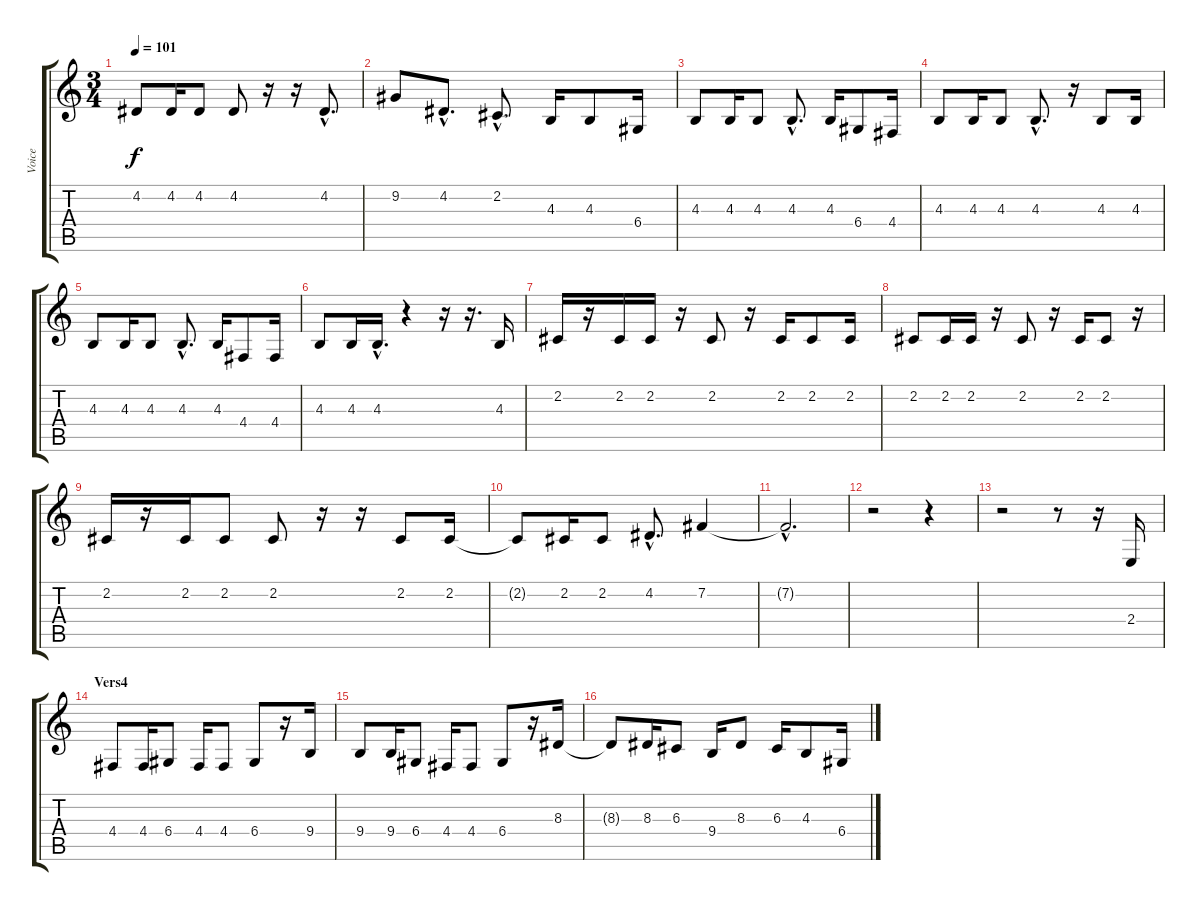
\track ("Voice" "Voice") {instrument oboe}
\staff {score tabs}
\tuning (E4 B3 G3 D3 A2 E2) {hide}
\ts (3 4)
\tempo 101
\clef g2
\ks c
4.2.8{dy f} 4.2.16 4.2.8 4.2.8 r.16 r.16 4.2{hac}.8{d} |
9.2.8 4.2{hac}.8{d} 2.2{hac}.8{d} 4.3.16 4.3.8 6.4.16 |
4.3.8 4.3.16 4.3.8 4.3{hac}.8{d} 4.3.16 6.4.8 4.4.16 |
4.3.8 4.3.16 4.3.8 4.3{hac}.8{d} r.16 4.3.8 4.3.16 |
4.3.8 4.3.16 4.3.8 4.3{hac}.8{d} 4.3.16 4.4.8 4.4.16 |
4.3.8 4.3.16 4.3{hac}.16{d} r.4 r.16 r.16{d} 4.3.16 |
2.2.16 r.16 2.2.16 2.2.16 r.16 2.2.8 r.16 2.2.16 2.2.8 2.2.16 |
2.2.8 2.2.16 2.2.16 r.16 2.2.8 r.16 2.2.16 2.2.8 r.16 |
2.2.16 r.16 2.2.16 2.2.8 2.2.8 r.16 r.16 2.2.8 2.2.16 |
2.2{t}.8 2.2.16 2.2.8 4.2{hac}.8{d} 7.2.4 |
7.2{hac t}.2{d} |
r.2 r.4 |
r.2 r.8 r.16 2.4.16 |
\section ("" "Vers4")
4.4.8 4.4.16 6.4.8 4.4.16 4.4.8 6.4.8 r.16 9.4.16 |
9.4.8 9.4.16 6.4.8 4.4.16 4.4.8 6.4.8 r.16 8.3.16 |
8.3{t}.8 8.3.16 6.3.8 9.4.16 8.3.8 6.3.16 4.3.8 6.4.16
